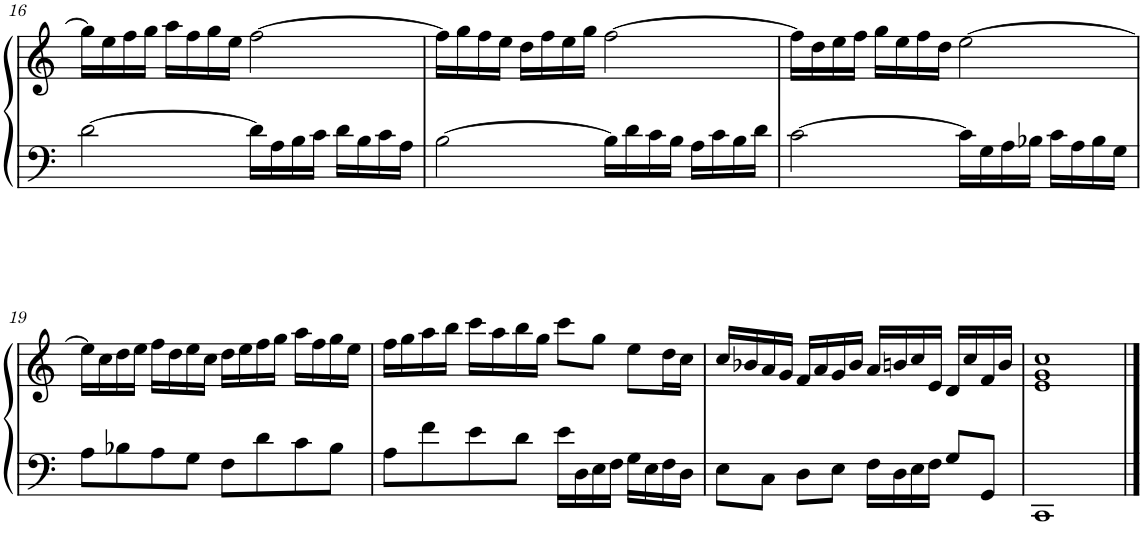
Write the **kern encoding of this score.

**kern	**kern
*part1	*part1
*staff2	*staff1
*I"Piano	*
*I'Pno.	*
!!LO:PB:g=z
*clefF4	*clefG2
*k[]	*k[]
*M4/4	*M4/4
*met(c)	*met(c)
=16	=16
[2d\	16gg\LL]
.	16ee\
.	16ff\
.	16gg\JJ
.	16aa\LL
.	16ff\
.	16gg\
.	16ee\JJ
16d\LL]	[2ff\
16A\	.
16B\	.
16c\JJ	.
16d\LL	.
16B\	.
16c\	.
16A\JJ	.
=17	=17
[2B\	16ff\LL]
.	16gg\
.	16ff\
.	16ee\JJ
.	16dd\LL
.	16ff\
.	16ee\
.	16gg\JJ
16B\LL]	[2ff\
16d\	.
16c\	.
16B\JJ	.
16A\LL	.
16c\	.
16B\	.
16d\JJ	.
=18	=18
[2c\	16ff\LL]
.	16dd\
.	16ee\
.	16ff\JJ
.	16gg\LL
.	16ee\
.	16ff\
.	16dd\JJ
16c\LL]	[2ee\
16G\	.
16A\	.
16B-X\JJ	.
16c\LL	.
16A\	.
16B-\	.
16G\JJ	.
!!LO:LB:g=z
=19	=19
8A\L	16ee\LL]
.	16cc\
8B-X\	16dd\
.	16ee\JJ
8A\	16ff\LL
.	16dd\
8G\J	16ee\
.	16cc\JJ
8F\L	16dd\LL
.	16ee\
8d\	16ff\
.	16gg\JJ
8c\	16aa\LL
.	16ff\
8B-\J	16gg\
.	16ee\JJ
=20	=20
8A\L	16ff\LL
.	16gg\
8f\	16aa\
.	16bb\JJ
8e\	16ccc\LL
.	16aa\
8d\J	16bb\
.	16gg\JJ
16e\LL	8ccc\L
16D\	.
16E\	8gg\J
16F\JJ	.
16G\LL	8ee\L
16E\	.
16F\	16dd\L
16D\JJ	16cc\JJ
=21	=21
8E\L	16cc/LL
.	16b-X/
8C\J	16a/
.	16g/JJ
8D\L	16f/LL
.	16a/
8E\J	16g/
.	16b-/JJ
16F\LL	16a/LL
16D\	16bn/
16E\	16cc/
16F\JJ	16e/JJ
8G/L	16d/LL
.	16cc/
8GG/J	16f/
.	16b/JJ
=22	=22
1CC	1e 1g 1cc
==	==
*-	*-
